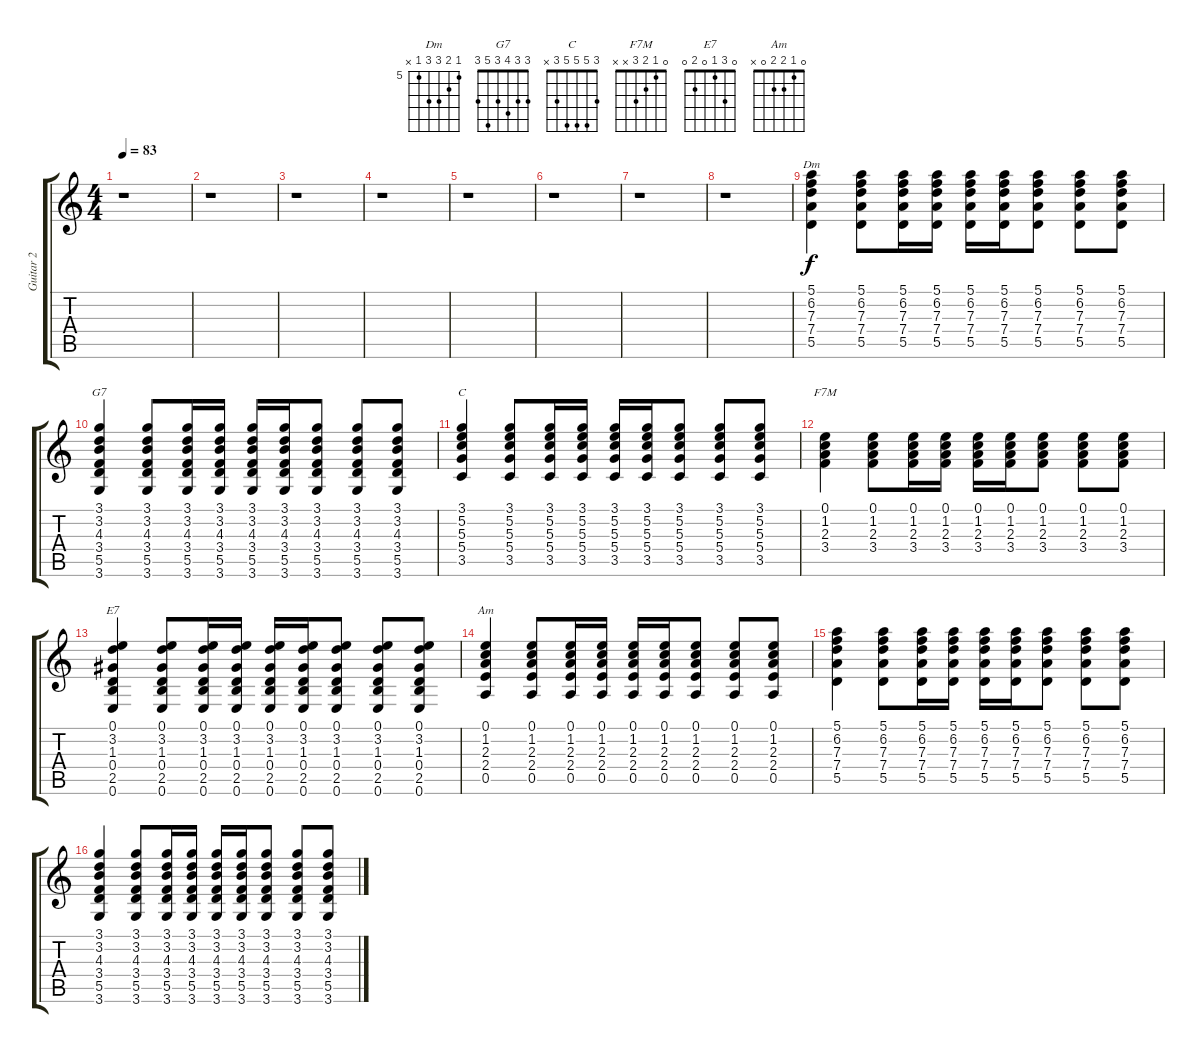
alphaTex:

\track ("Guitar 2" "Guitar 2") {instrument acousticguitarsteel}
\staff {score tabs}
\tuning (E4 B3 G3 D3 A2 E2) {hide}
\chord ("Dm" 5 6 7 7 5 x) {firstfret 5}
\chord ("G7" 3 3 4 3 5 3)
\chord ("C" 3 5 5 5 3 x)
\chord ("F7M" 0 1 2 3 x x)
\chord ("E7" 0 3 1 0 2 0)
\chord ("Am" 0 1 2 2 0 x)
\ts (4 4)
\tempo 83
\clef g2
\ks c
r.1{dy f} |
r.1 |
r.1 |
r.1 |
r.1 |
r.1 |
r.1 |
r.1 |
(5.1 6.2 7.3 7.4 5.5).4{ch "Dm"} (5.1 6.2 7.3 7.4 5.5).8 (5.1 6.2 7.3 7.4 5.5).16 (5.1 6.2 7.3 7.4 5.5).16 (5.1 6.2 7.3 7.4 5.5).16 (5.1 6.2 7.3 7.4 5.5).16 (5.1 6.2 7.3 7.4 5.5).8 (5.1 6.2 7.3 7.4 5.5).8 (5.1 6.2 7.3 7.4 5.5).8 |
(3.1 3.2 4.3 3.4 5.5 3.6).4{ch "G7"} (3.1 3.2 4.3 3.4 5.5 3.6).8 (3.1 3.2 4.3 3.4 5.5 3.6).16 (3.1 3.2 4.3 3.4 5.5 3.6).16 (3.1 3.2 4.3 3.4 5.5 3.6).16 (3.1 3.2 4.3 3.4 5.5 3.6).16 (3.1 3.2 4.3 3.4 5.5 3.6).8 (3.1 3.2 4.3 3.4 5.5 3.6).8 (3.1 3.2 4.3 3.4 5.5 3.6).8 |
(3.1 5.2 5.3 5.4 3.5).4{ch "C"} (3.1 5.2 5.3 5.4 3.5).8 (3.1 5.2 5.3 5.4 3.5).16 (3.1 5.2 5.3 5.4 3.5).16 (3.1 5.2 5.3 5.4 3.5).16 (3.1 5.2 5.3 5.4 3.5).16 (3.1 5.2 5.3 5.4 3.5).8 (3.1 5.2 5.3 5.4 3.5).8 (3.1 5.2 5.3 5.4 3.5).8 |
(0.1 1.2 2.3 3.4).4{ch "F7M"} (0.1 1.2 2.3 3.4).8 (0.1 1.2 2.3 3.4).16 (0.1 1.2 2.3 3.4).16 (0.1 1.2 2.3 3.4).16 (0.1 1.2 2.3 3.4).16 (0.1 1.2 2.3 3.4).8 (0.1 1.2 2.3 3.4).8 (0.1 1.2 2.3 3.4).8 |
(0.1 3.2 1.3 0.4 2.5 0.6).4{ch "E7"} (0.1 3.2 1.3 0.4 2.5 0.6).8 (0.1 3.2 1.3 0.4 2.5 0.6).16 (0.1 3.2 1.3 0.4 2.5 0.6).16 (0.1 3.2 1.3 0.4 2.5 0.6).16 (0.1 3.2 1.3 0.4 2.5 0.6).16 (0.1 3.2 1.3 0.4 2.5 0.6).8 (0.1 3.2 1.3 0.4 2.5 0.6).8 (0.1 3.2 1.3 0.4 2.5 0.6).8 |
(0.1 1.2 2.3 2.4 0.5).4{ch "Am"} (0.1 1.2 2.3 2.4 0.5).8 (0.1 1.2 2.3 2.4 0.5).16 (0.1 1.2 2.3 2.4 0.5).16 (0.1 1.2 2.3 2.4 0.5).16 (0.1 1.2 2.3 2.4 0.5).16 (0.1 1.2 2.3 2.4 0.5).8 (0.1 1.2 2.3 2.4 0.5).8 (0.1 1.2 2.3 2.4 0.5).8 |
(5.1 6.2 7.3 7.4 5.5).4 (5.1 6.2 7.3 7.4 5.5).8 (5.1 6.2 7.3 7.4 5.5).16 (5.1 6.2 7.3 7.4 5.5).16 (5.1 6.2 7.3 7.4 5.5).16 (5.1 6.2 7.3 7.4 5.5).16 (5.1 6.2 7.3 7.4 5.5).8 (5.1 6.2 7.3 7.4 5.5).8 (5.1 6.2 7.3 7.4 5.5).8 |
(3.1 3.2 4.3 3.4 5.5 3.6).4 (3.1 3.2 4.3 3.4 5.5 3.6).8 (3.1 3.2 4.3 3.4 5.5 3.6).16 (3.1 3.2 4.3 3.4 5.5 3.6).16 (3.1 3.2 4.3 3.4 5.5 3.6).16 (3.1 3.2 4.3 3.4 5.5 3.6).16 (3.1 3.2 4.3 3.4 5.5 3.6).8 (3.1 3.2 4.3 3.4 5.5 3.6).8 (3.1 3.2 4.3 3.4 5.5 3.6).8
